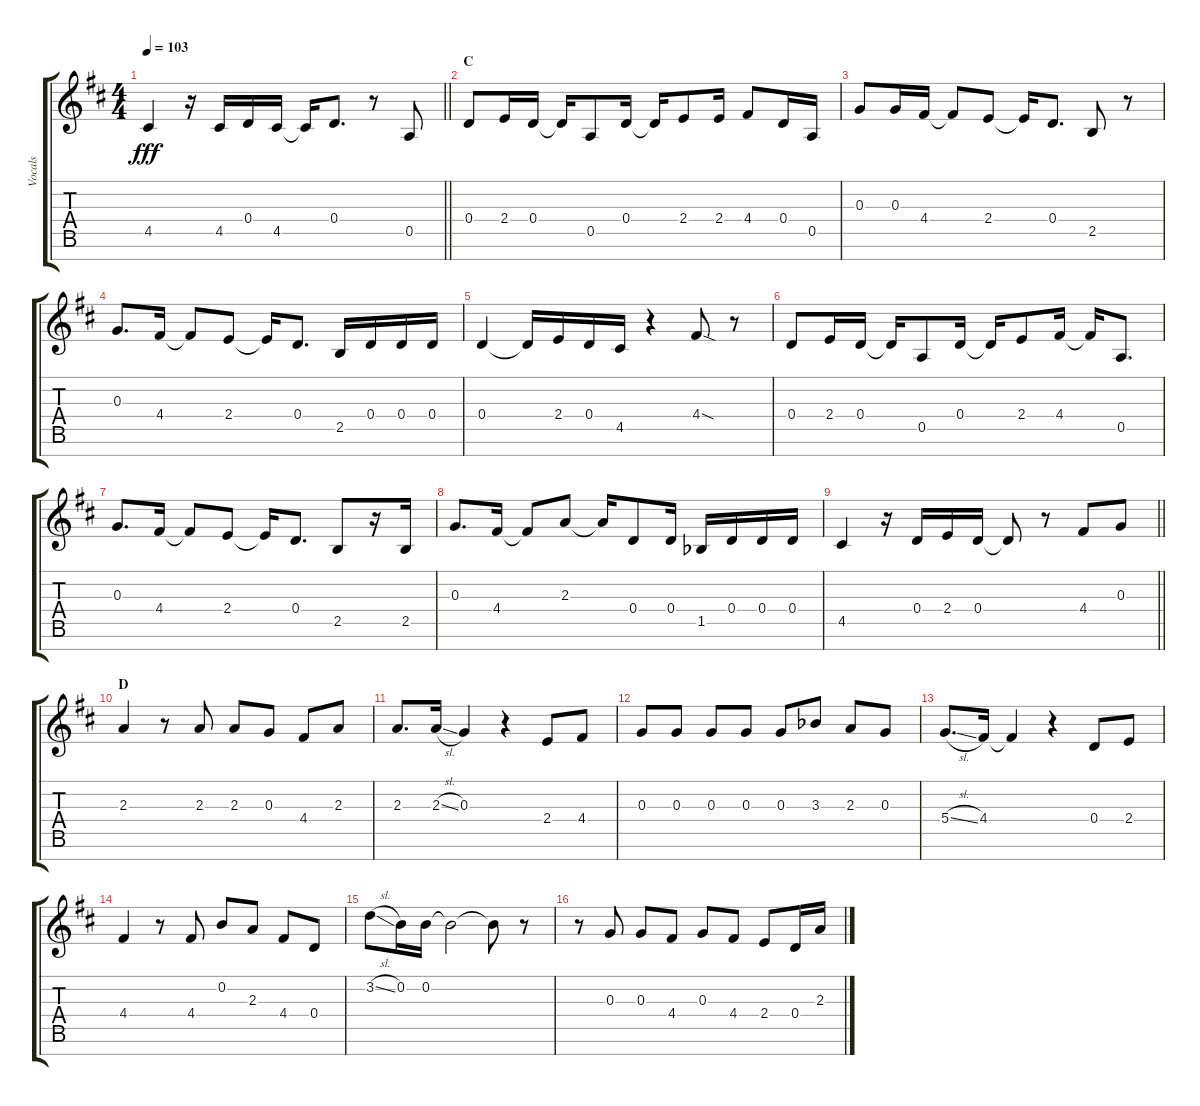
\track ("Vocals" "Vocals") {instrument voiceoohs}
\staff {score tabs}
\tuning (E5 B4 G4 D4 A3 E3 B2) {hide}
\ts (4 4)
\tempo 103
\clef g2
\barLineRight lightlight
\ks d
4.5.4{dy fff} r.16 4.5.16 0.4.16 4.5.16 4.5{t}.16 0.4.8{d} r.8 0.5.8 |
\section ("" "C")
0.4.8 2.4.16 0.4.16 0.4{t}.16 0.5.8 0.4.16 0.4{t}.16 2.4.8 2.4.16 4.4.8 0.4.16 0.5.16 |
0.3.8 0.3.16 4.4.16 4.4{t}.8 2.4.8 2.4{t}.16 0.4.8{d} 2.5.8 r.8 |
0.3.8{d} 4.4.16 4.4{t}.8 2.4.8 2.4{t}.16 0.4.8{d} 2.5.16 0.4.16 0.4.16 0.4.16 |
0.4.4 0.4{t}.16 2.4.16 0.4.16 4.5.16 r.4 4.4{sod}.8 r.8 |
0.4.8 2.4.16 0.4.16 0.4{t}.16 0.5.8 0.4.16 0.4{t}.16 2.4.8 4.4.16 4.4{t}.16 0.5.8{d} |
0.3.8{d} 4.4.16 4.4{t}.8 2.4.8 2.4{t}.16 0.4.8{d} 2.5.8 r.16 2.5.16 |
0.3.8{d} 4.4.16 4.4{t}.8 2.3.8 2.3{t}.16 0.4.8 0.4.16 1.5{acc b}.16 0.4.16 0.4.16 0.4.16 |
\barLineRight lightlight
4.5.4 r.16 0.4.16 2.4.16 0.4.16 0.4{t}.8 r.8 4.4.8 0.3.8 |
\section ("" "D")
2.3.4 r.8 2.3.8 2.3.8 0.3.8 4.4.8 2.3.8 |
2.3.8{d} 2.3{sl}.16 0.3.4 r.4 2.4.8 4.4.8 |
0.3.8 0.3.8 0.3.8 0.3.8 0.3.8 3.3{acc b}.8 2.3.8 0.3.8 |
5.4{sl}.8{d} 4.4.16 4.4{t}.4 r.4 0.4.8 2.4.8 |
4.4.4 r.8 4.4.8 0.2.8 2.3.8 4.4.8 0.4.8 |
3.2{sl}.8 0.2.16 0.2.16 0.2{t}.2 0.2{t}.8 r.8 |
r.8 0.3.8 0.3.8 4.4.8 0.3.8 4.4.8 2.4.8 0.4.16 2.3.16
